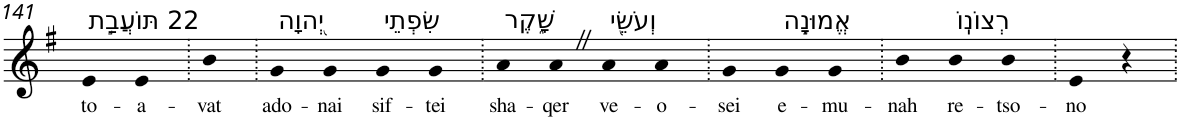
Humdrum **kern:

**kern	**text
*part1	*part1
*staff1	*staff1
*I"Piano	*
*I'Pno	*
!!LO:PB:g=z
*clefG2	*
*k[f#]	*
*G:	*
=141	=141
!LO:TX:a:t=22 תּוֹעֲבַ֣ת	!
!	!LO:LY:b
4e	to-
!	!LO:LY:b
4e	-a-
=142.	=142.
!	!LO:LY:b
4b	-vat
=143.	=143.
!LO:TX:a:t=יְ֭הוָה	!
!	!LO:LY:b
4g	ado-
!	!LO:LY:b
4g	-nai
!LO:TX:a:t=שִׂפְתֵי	!
!	!LO:LY:b
4g	sif-
!	!LO:LY:b
4g	-tei
=144.	=144.
!LO:TX:a:t=שָׁ֑קֶר	!
!	!LO:LY:b
4a	sha-
!	!LO:LY:b
4aZ	-qer
!LO:TX:a:t=וְעֹשֵׂ֖י	!
!	!LO:LY:b
4a	ve-
!	!LO:LY:b
4a	-o-
=145.	=145.
!	!LO:LY:b
4g	-sei
!LO:TX:a:t=אֱמוּנָ֣ה	!
!	!LO:LY:b
4g	e-
!	!LO:LY:b
4g	-mu-
=146.	=146.
!	!LO:LY:b
4b	-nah
!LO:TX:a:t=רְצוֹנֽוֹ	!
!	!LO:LY:b
4b	re-
!	!LO:LY:b
4b	-tso-
=147.	=147.
!	!LO:LY:b
4e	-no
4r	.
=.	=.
*-	*-
